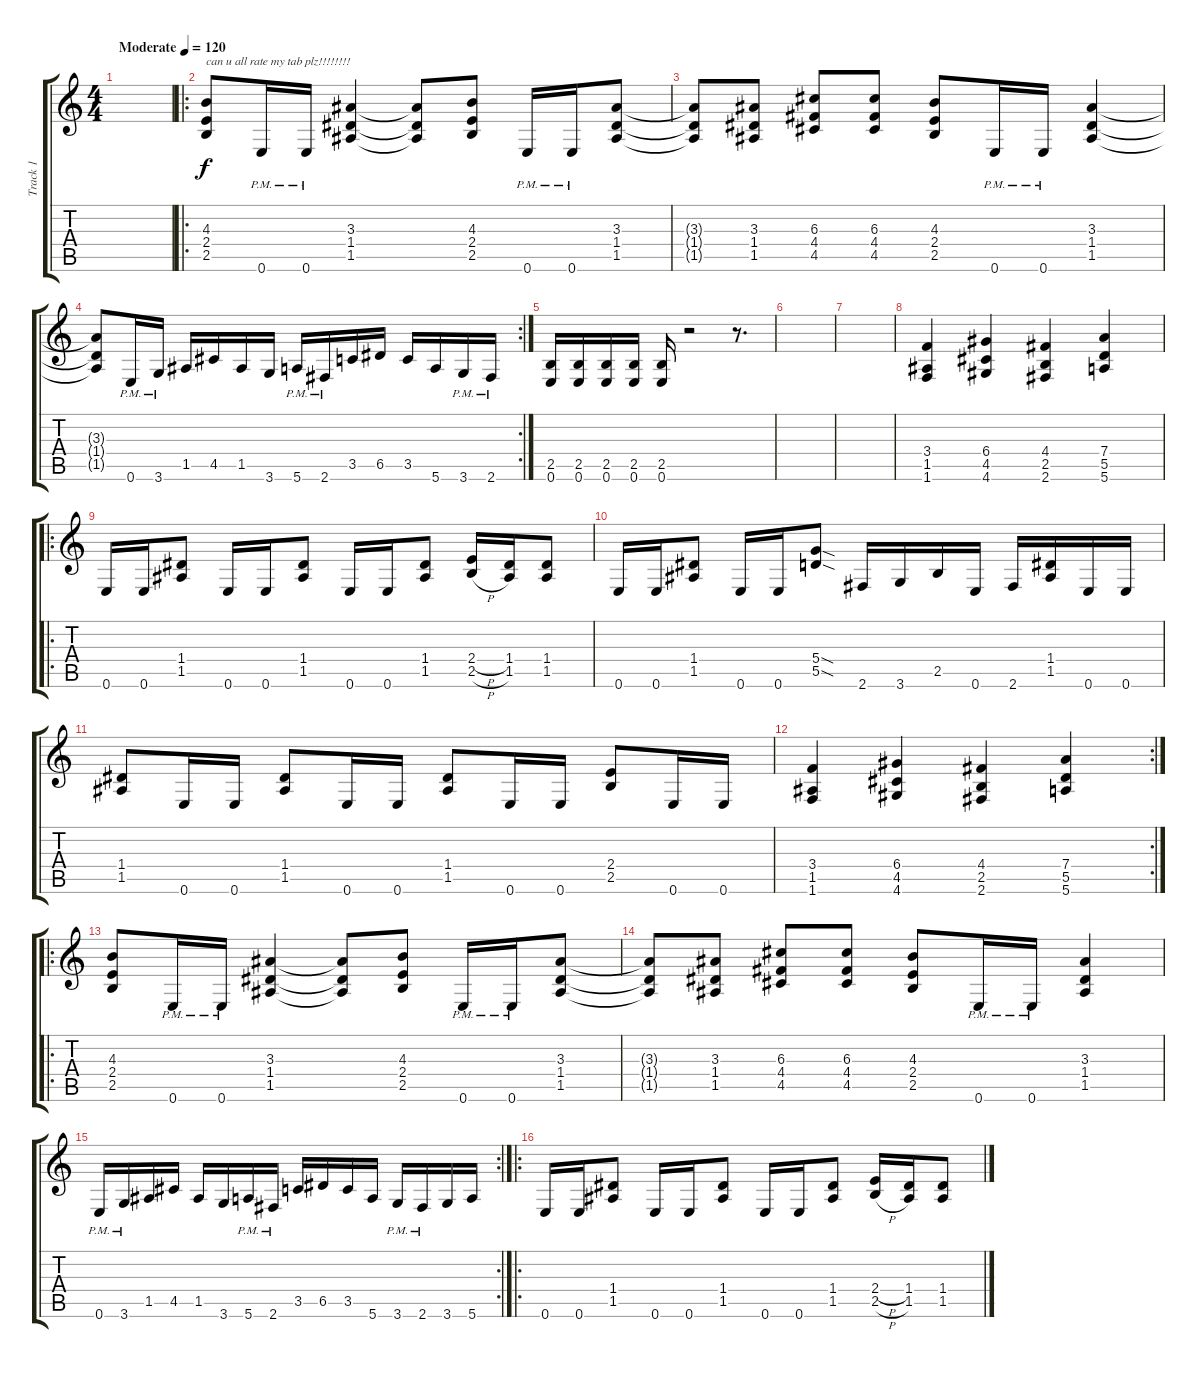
\track ("Track 1" "Track 1") {instrument distortionguitar}
\staff {score tabs}
\tuning (E4 B3 G3 D3 A2 E2) {hide}
\ts (4 4)
\tempo (120 "Moderate")
\clef g2
\ks c
|
\ro
(4.3 2.4 2.5).8{txt "can u all rate my tab plz!!!!!!!!"} 0.6{pm}.16 0.6{pm}.16 (3.3 1.4 1.5).4 (3.3{t} 1.4{t} 1.5{t}).8 (4.3 2.4 2.5).8 0.6{pm}.16 0.6{pm}.16 (3.3 1.4 1.5).8 |
(3.3{t} 1.4{t} 1.5{t}).8 (3.3 1.4 1.5).8 (6.3 4.4 4.5).8 (6.3 4.4 4.5).8 (4.3 2.4 2.5).8 0.6{pm}.16 0.6{pm}.16 (3.3 1.4 1.5).4 |
\rc 2
(3.3{t} 1.4{t} 1.5{t}).8 0.6{pm}.16 3.6{pm}.16 1.5.16 4.5.16 1.5.16 3.6.16 5.6{pm}.16 2.6{pm}.16 3.5.16 6.5.16 3.5.16 5.6.16 3.6{pm}.16 2.6{pm}.16 |
(2.5 0.6).16 (2.5 0.6).16 (2.5 0.6).16 (2.5 0.6).16 (2.5 0.6).16 r.2 r.8{d} |
|
|
(3.4 1.5 1.6).4 (6.4 4.5 4.6).4 (4.4 2.5 2.6).4 (7.4 5.5 5.6).4 |
\ro
0.6.16 0.6.16 (1.4 1.5).8 0.6.16 0.6.16 (1.4 1.5).8 0.6.16 0.6.16 (1.4 1.5).8 (2.4{h} 2.5{h}).16 (1.4 1.5).16 (1.4 1.5).8 |
0.6.16 0.6.16 (1.4 1.5).8 0.6.16 0.6.16 (5.4{sod} 5.5{sod}).8 2.6.16 3.6.16 2.5.16 0.6.16 2.6.16 (1.4 1.5).16 0.6.16 0.6.16 |
(1.4 1.5).8 0.6.16 0.6.16 (1.4 1.5).8 0.6.16 0.6.16 (1.4 1.5).8 0.6.16 0.6.16 (2.4 2.5).8 0.6.16 0.6.16 |
\rc 2
(3.4 1.5 1.6).4 (6.4 4.5 4.6).4 (4.4 2.5 2.6).4 (7.4 5.5 5.6).4 |
\ro
(4.3 2.4 2.5).8 0.6{pm}.16 0.6{pm}.16 (3.3 1.4 1.5).4 (3.3{t} 1.4{t} 1.5{t}).8 (4.3 2.4 2.5).8 0.6{pm}.16 0.6{pm}.16 (3.3 1.4 1.5).8 |
(3.3{t} 1.4{t} 1.5{t}).8 (3.3 1.4 1.5).8 (6.3 4.4 4.5).8 (6.3 4.4 4.5).8 (4.3 2.4 2.5).8 0.6{pm}.16 0.6{pm}.16 (3.3 1.4 1.5).4 |
\rc 2
0.6{pm}.16 3.6{pm}.16 1.5.16 4.5.16 1.5.16 3.6.16 5.6{pm}.16 2.6{pm}.16 3.5.16 6.5.16 3.5.16 5.6.16 3.6{pm}.16 2.6{pm}.16 3.6.16 5.6.16 |
\ro
0.6.16 0.6.16 (1.4 1.5).8 0.6.16 0.6.16 (1.4 1.5).8 0.6.16 0.6.16 (1.4 1.5).8 (2.4{h} 2.5{h}).16 (1.4 1.5).16 (1.4 1.5).8
